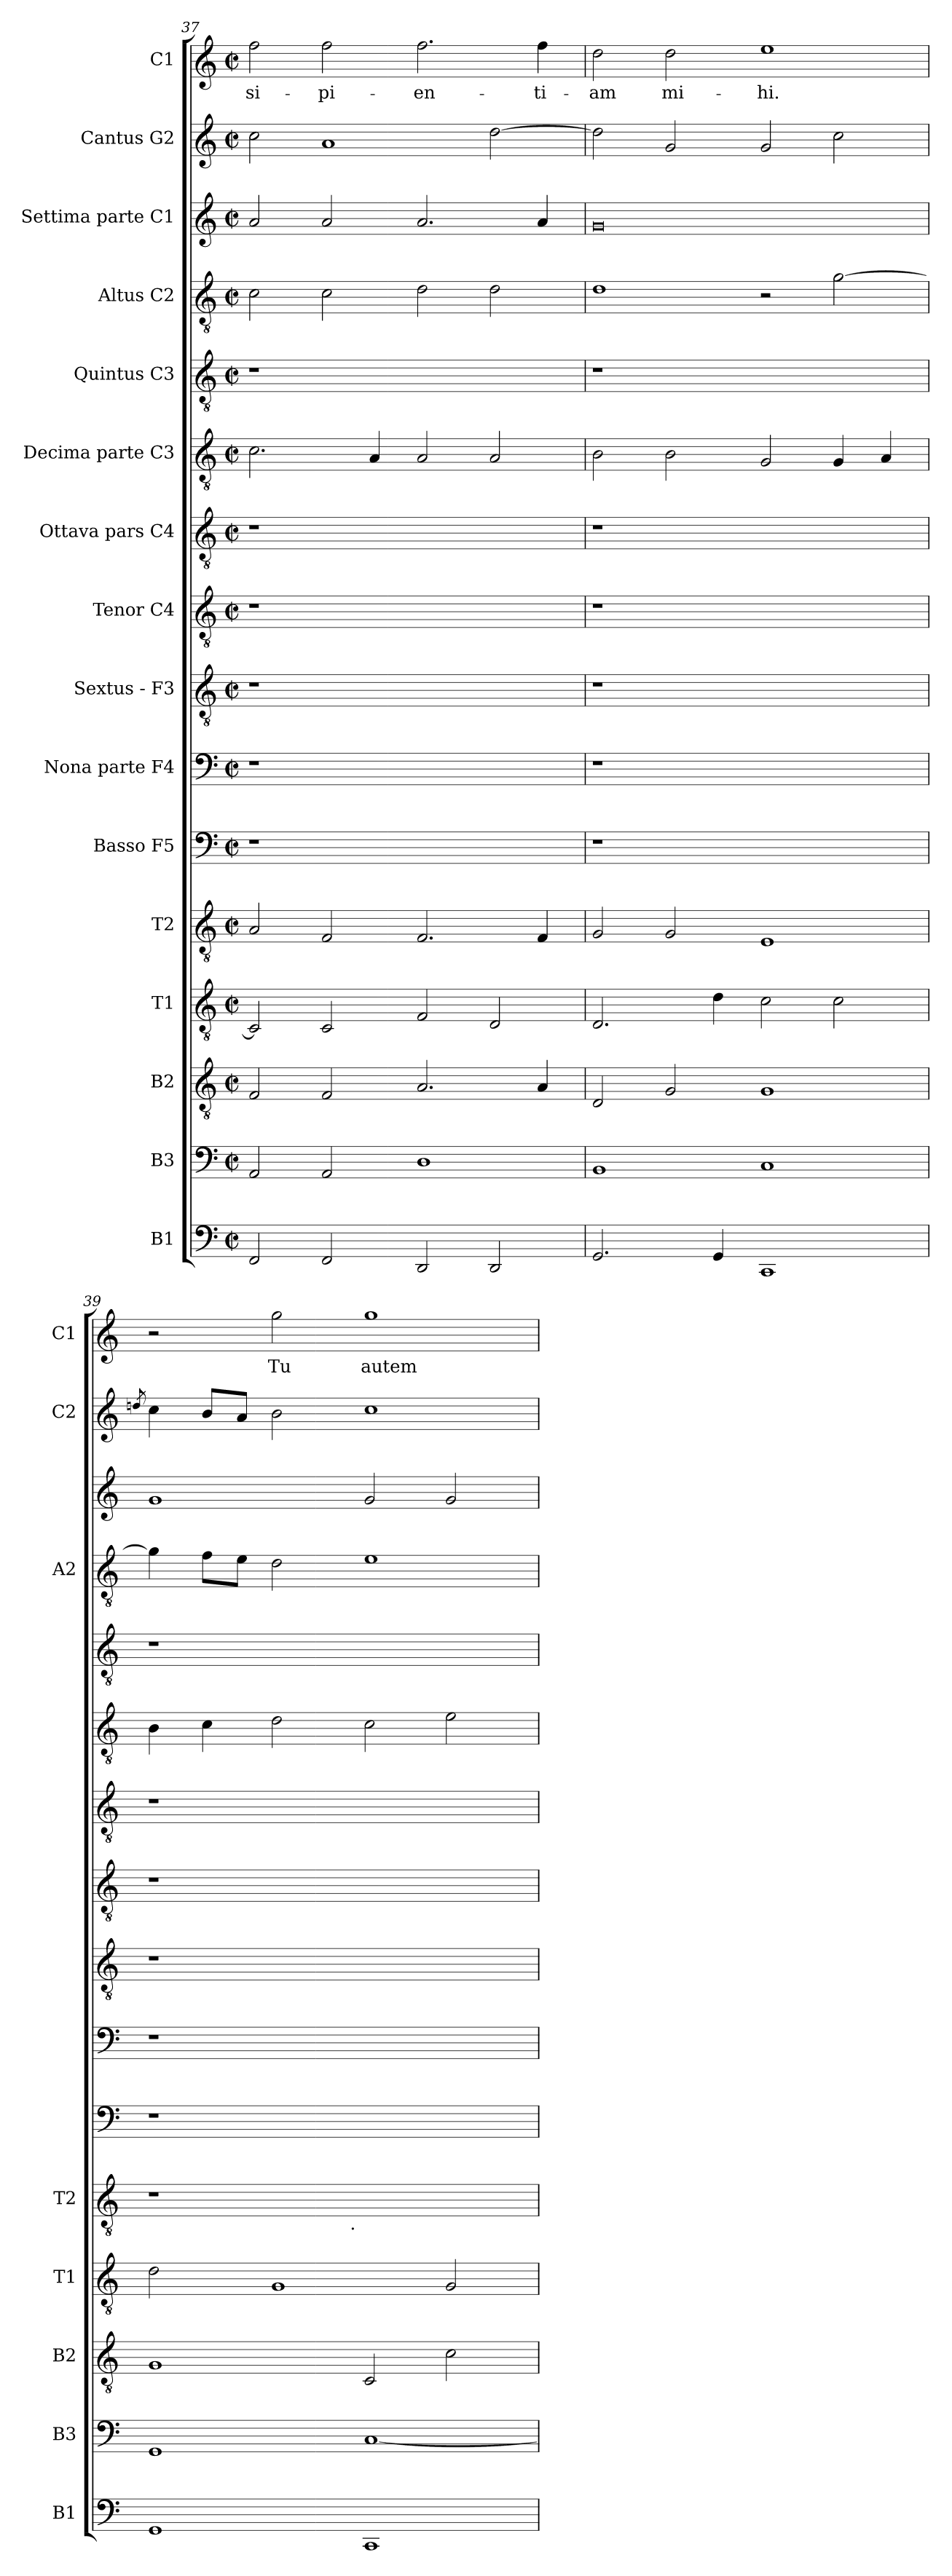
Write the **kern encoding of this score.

**kern	**kern	**kern	**kern	**kern	**kern	**kern	**kern	**kern	**kern	**kern	**kern	**kern	**kern	**kern	**kern	**text
*part16	*part15	*part14	*part13	*part12	*part11	*part10	*part9	*part8	*part7	*part6	*part5	*part4	*part3	*part2	*part1	*part1
*staff16	*staff15	*staff14	*staff13	*staff12	*staff11	*staff10	*staff9	*staff8	*staff7	*staff6	*staff5	*staff4	*staff3	*staff2	*staff1	*staff1
*I"B1	*I"B3	*I"B2	*I"T1	*I"T2	*I"Basso F5	*I"Nona parte F4	*I"Sextus - F3	*I"Tenor C4	*I"Ottava pars C4	*I"Decima parte C3	*I"Quintus C3	*I"Altus C2	*I"Settima parte C1	*I"Cantus G2	*I"C1	*
*I'B1	*I'B3	*I'B2	*I'T1	*I'T2	*	*	*	*	*	*	*	*I'A2	*	*I'C2	*I'C1	*
*clefF4	*clefF4	*clefGv2	*clefGv2	*clefGv2	*clefF4	*clefF4	*clefGv2	*clefGv2	*clefGv2	*clefGv2	*clefGv2	*clefGv2	*clefG2	*clefG2	*clefG2	*
*	*	*	*	*	*ITrd7c12	*	*	*	*	*	*	*	*	*	*	*
*k[]	*k[]	*k[]	*k[]	*k[]	*k[]	*k[]	*k[]	*k[]	*k[]	*k[]	*k[]	*k[]	*k[]	*k[]	*k[]	*
*C:	*C:	*C:	*C:	*C:	*C:	*C:	*C:	*C:	*C:	*C:	*C:	*C:	*C:	*C:	*C:	*
*M2/2	*M2/2	*M2/2	*M2/2	*M2/2	*M2/2	*M2/2	*M2/2	*M2/2	*M2/2	*M2/2	*M2/2	*M2/2	*M2/2	*M2/2	*M2/2	*
*met(c|)	*met(c|)	*met(c|)	*met(c|)	*met(c|)	*met(c|)	*met(c|)	*met(c|)	*met(c|)	*met(c|)	*met(c|)	*met(c|)	*met(c|)	*met(c|)	*met(c|)	*met(c|)	*
=37	=37	=37	=37	=37	=37	=37	=37	=37	=37	=37	=37	=37	=37	=37	=37	=37
!	!	!	!	!	!	!	!	!	!	!	!	!	!	!	!	!LO:LY:b
2FF/	2AA/	2F/	2C/]	2A/	1r	1r	1r	1r	1r	2.c\	1r	2c\	2a/	2cc\	2ff\	-si-
!	!	!	!	!	!	!	!	!	!	!	!	!	!	!	!	!LO:LY:b
2FF/	2AA/	2F/	2C/	2F/	.	.	.	.	.	.	.	2c\	2a/	1a	2ff\	-pi-
.	.	.	.	.	.	.	.	.	.	4A/	.	.	.	.	.	.
!	!	!	!	!	!	!	!	!	!	!	!	!	!	!	!	!LO:LY:b
2DD/	1D	2.A/	2F/	2.F/	1ryy	1ryy	1ryy	1ryy	1ryy	2A/	1ryy	2d\	2.a/	.	2.ff\	-en-
2DD/	.	.	2D/	.	.	.	.	.	.	2A/	.	2d\	.	[>2dd\	.	.
!	!	!	!	!	!	!	!	!	!	!	!	!	!	!	!	!LO:LY:b
.	.	4A/	.	4F/	.	.	.	.	.	.	.	.	4a/	.	4ff\	-ti-
=38	=38	=38	=38	=38	=38	=38	=38	=38	=38	=38	=38	=38	=38	=38	=38	=38
!	!	!	!	!	!	!	!	!	!	!	!	!	!	!	!	!LO:LY:b
2.GG/	1BB	2D/	2.D/	2G/	1r	1r	1r	1r	1r	2B\	1r	1d	0g	2dd\]	2dd\	-am
!	!	!	!	!	!	!	!	!	!	!	!	!	!	!	!	!LO:LY:b
.	.	2G/	.	2G/	.	.	.	.	.	2B\	.	.	.	2g/	2dd\	mi-
4GG/	.	.	4d\	.	.	.	.	.	.	.	.	.	.	.	.	.
!	!	!	!	!	!	!	!	!	!	!	!	!	!	!	!	!LO:LY:b
1CC	1C	1G	2c\	1E	1ryy	1ryy	1ryy	1ryy	1ryy	2G/	1ryy	2r	.	2g/	1ee	-hi.
.	.	.	2c\	.	.	.	.	.	.	4G/	.	[>2g\	.	2cc\	.	.
.	.	.	.	.	.	.	.	.	.	4A/	.	.	.	.	.	.
!!LO:PB:g=z
=39	=39	=39	=39	=39	=39	=39	=39	=39	=39	=39	=39	=39	=39	=39	=39	=39
.	.	.	.	.	.	.	.	.	.	.	.	.	.	8qddn/	.	.
*	*	*	*	*^	*	*	*	*	*	*	*	*	*	*	*	*
1GG	1GG	1G	2d\	1r	2ryy	1r	1r	1r	1r	1r	4B\	1r	4g\]	1g	4cc\	2r	.
.	.	.	.	.	.	.	.	.	.	.	4c\	.	8f\L	.	8b/L	.	.
.	.	.	.	.	.	.	.	.	.	.	.	.	8e\J	.	8a/J	.	.
!	!	!	!	!	!	!	!	!	!	!	!	!	!	!	!	!	!LO:LY:b
.	.	.	1G	.	4...ryy	.	.	.	.	.	2d\	.	2d\	.	2b\	2gg\	Tu
!	!	!	!	!	!LO:TX:b:t=.	!	!	!	!	!	!	!	!	!	!	!	!
.	.	.	.	.	1ryy	.	.	.	.	.	.	.	.	.	.	.	.
!	!	!	!	!	!	!	!	!	!	!	!	!	!	!	!	!	!LO:LY:b
1CC	[<1C	2C/	.	1ryy	.	1ryy	1ryy	1ryy	1ryy	1ryy	2c\	1ryy	1e	2g/	1cc	1gg	autem
.	.	2c\	2G/	.	.	.	.	.	.	.	2e\	.	.	2g/	.	.	.
.	.	.	.	.	32ryy	.	.	.	.	.	.	.	.	.	.	.	.
*	*	*	*	*v	*v	*	*	*	*	*	*	*	*	*	*	*	*
=	=	=	=	=	=	=	=	=	=	=	=	=	=	=	=	=
*-	*-	*-	*-	*-	*-	*-	*-	*-	*-	*-	*-	*-	*-	*-	*-	*-
